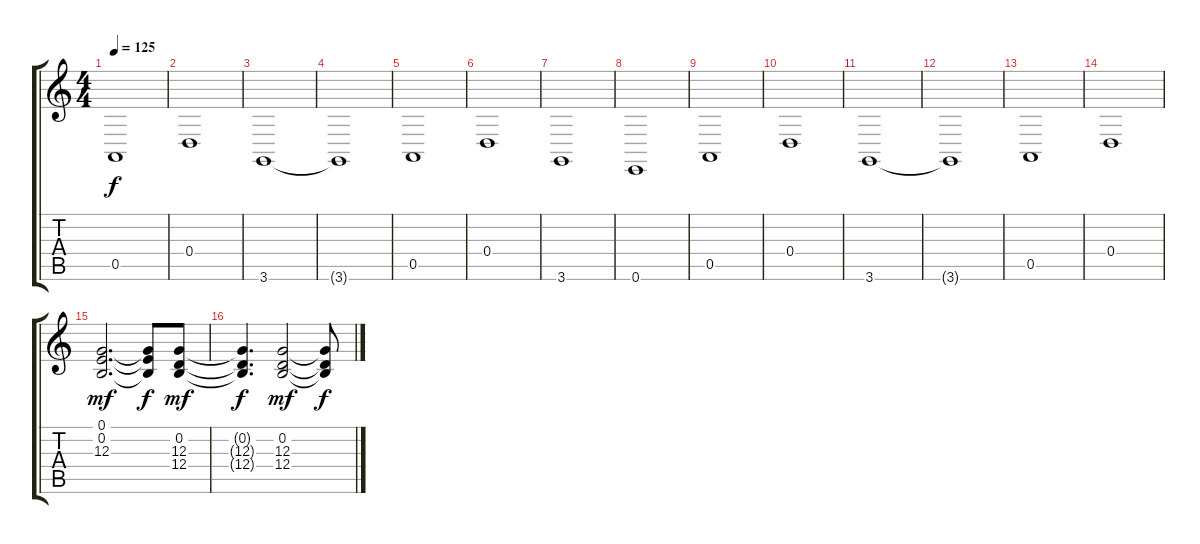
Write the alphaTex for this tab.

\track "" {instrument pad2warm}
\staff {score tabs}
\tuning (E4 B3 G3 D3 A2 E2) {hide}
\ts (4 4)
\tempo 125
\clef g2
\ks c
0.5.1{dy f} |
0.4.1 |
3.6.1 |
3.6{t}.1 |
0.5.1 |
0.4.1 |
3.6.1 |
0.6.1 |
0.5.1 |
0.4.1 |
3.6.1 |
3.6{t}.1 |
0.5.1 |
0.4.1 |
(0.1 0.2 12.3).2{d dy mf} (0.1{t} 0.2{t} 12.3{t}).8{dy f} (0.2 12.3 12.4).8{dy mf} |
(0.2{t} 12.3{t} 12.4{t}).4{d dy f} (0.2 12.3 12.4).2{dy mf} (0.2{t} 12.3{t} 12.4{t}).8{dy f}
